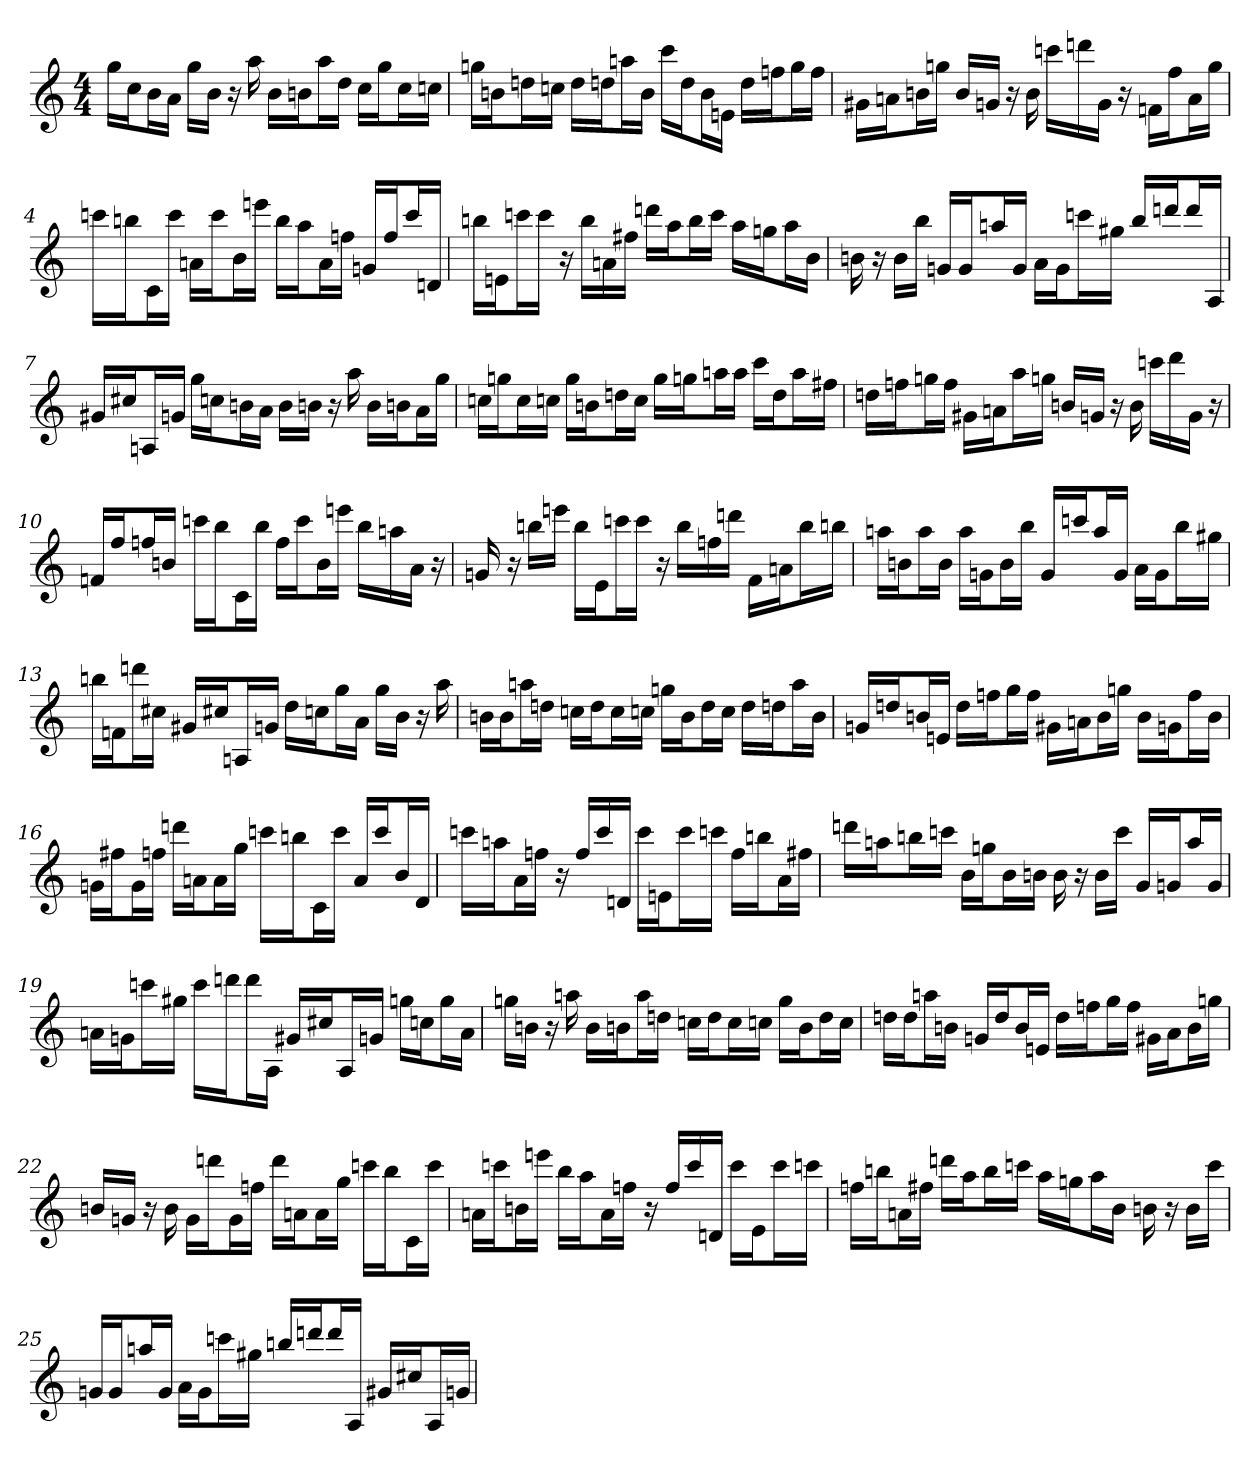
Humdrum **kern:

**kern
*part1
*staff1
*clefG2
*M4/4
=1
16gg\LL
16cc\J
16b\L
16a\JJ
16gg\LL
16b\JJ
16r
16aa
16b\LL
16bn\J
16aa\L
16dd\JJ
16cc\LL
16gg\J
16cc\L
16ccn\JJ
=2
16ggn\LL
16bn\J
16ddn\L
16ccn\JJ
16dd\LL
16ddn\J
16aan\L
16b\JJ
16ccc\LL
16dd\J
16b\L
16en\JJ
16dd\LL
16ffn\J
16gg\L
16ff\JJ
=3
16g#X\LL
16an\J
16bn\L
16ggn\JJ
16b/LL
16gn/JJ
16r
16b
16cccn\LL
16dddn\
16g\JJ
16r
16fn\LL
16ff\J
16a\L
16gg\JJ
=4
16cccn\LL
16bbn\J
16c\L
16ccc\JJ
16an\LL
16ccc\J
16b\L
16eeen\JJ
16bb\LL
16aa\J
16a\L
16ffn\JJ
16gn/LL
16ff/J
16ccc/L
16dn/JJ
=5
16bbn\LL
16en\J
16cccn\L
16ccc\JJ
16r
16bb\LL
16an\
16ff#X\JJ
16dddn\LL
16aa\J
16bb\L
16ccc\JJ
16aa\LL
16ggn\J
16aa\L
16b\JJ
=6
16bn
16r
16b\LL
16bb\JJ
16gn/LL
16g/J
16aan/L
16g/JJ
16a\LL
16g\J
16cccn\L
16gg#X\JJ
16bb/LL
16dddn/J
16ddd/L
16A/JJ
=7
16g#X/LL
16cc#X/J
16An/L
16gn/JJ
16gg\LL
16ccn\J
16bn\L
16a\JJ
16b\LL
16bn\JJ
16r
16aa
16b\LL
16bn\J
16a\L
16gg\JJ
=8
16ccn\LL
16ggn\J
16cc\L
16ccn\JJ
16gg\LL
16bn\J
16ddn\L
16cc\JJ
16gg\LL
16ggn\J
16aan\L
16aa\JJ
16ccc\LL
16dd\J
16aa\L
16ff#X\JJ
=9
16ddn\LL
16ffn\J
16ggn\L
16ff\JJ
16g#X\LL
16an\J
16aa\L
16ggn\JJ
16bn/LL
16gn/JJ
16r
16b
16cccn\LL
16ddd\
16g\JJ
16r
=10
16fn/LL
16ff/J
16ffn/L
16bn/JJ
16cccn\LL
16bb\J
16c\L
16bb\JJ
16ff\LL
16ccc\J
16b\L
16eeen\JJ
16bb\LL
16aan\
16a\JJ
16r
=11
16gn
16r
16bbn\LL
16eeen\JJ
16bb\LL
16e\J
16cccn\L
16ccc\JJ
16r
16bb\LL
16ffn\
16dddn\JJ
16f\LL
16an\J
16bb\L
16bbn\JJ
=12
16aan\LL
16bn\J
16aa\L
16b\JJ
16aa\LL
16gn\J
16b\L
16bb\JJ
16g/LL
16cccn/J
16aa/L
16g/JJ
16a\LL
16g\J
16bb\L
16gg#X\JJ
=13
16bbn\LL
16fn\J
16dddn\L
16cc#X\JJ
16g#X/LL
16cc#X/J
16An/L
16gn/JJ
16dd\LL
16ccn\J
16gg\L
16a\JJ
16gg\LL
16b\JJ
16r
16aa
=14
16bn\LL
16b\J
16aan\L
16ddn\JJ
16ccn\LL
16dd\J
16cc\L
16ccn\JJ
16ggn\LL
16b\J
16dd\L
16cc\JJ
16dd\LL
16ddn\J
16aa\L
16b\JJ
=15
16gn/LL
16ddn/J
16bn/L
16en/JJ
16dd\LL
16ffn\J
16gg\L
16ff\JJ
16g#X\LL
16an\J
16b\L
16ggn\JJ
16b\LL
16gn\J
16ff\L
16b\JJ
=16
16gn\LL
16ff#X\J
16g\L
16ffn\JJ
16dddn\LL
16an\J
16a\L
16gg\JJ
16cccn\LL
16bbn\J
16c\L
16ccc\JJ
16a/LL
16ccc/J
16b/L
16d/JJ
=17
16cccn\LL
16aan\J
16a\L
16ffn\JJ
16r
16ff/LL
16ccc/
16dn/JJ
16ccc\LL
16en\J
16ccc\L
16cccn\JJ
16ff\LL
16bbn\J
16a\L
16ff#X\JJ
=18
16dddn\LL
16aan\J
16bbn\L
16cccn\JJ
16b\LL
16ggn\J
16b\L
16bn\JJ
16b
16r
16b\LL
16ccc\JJ
16g/LL
16gn/J
16aa/L
16g/JJ
=19
16an\LL
16gn\J
16cccn\L
16gg#X\JJ
16ccc\LL
16dddn\J
16ddd\L
16A\JJ
16g#X/LL
16cc#X/J
16A/L
16gn/JJ
16ggn\LL
16ccn\J
16gg\L
16a\JJ
=20
16ggn\LL
16bn\JJ
16r
16aan
16b\LL
16bn\J
16aa\L
16ddn\JJ
16ccn\LL
16dd\J
16cc\L
16ccn\JJ
16gg\LL
16b\J
16dd\L
16cc\JJ
=21
16ddn\LL
16dd\J
16aan\L
16bn\JJ
16gn/LL
16dd/J
16b/L
16en/JJ
16dd\LL
16ffn\J
16gg\L
16ff\JJ
16g#X\LL
16a\J
16b\L
16ggn\JJ
=22
16bn/LL
16gn/JJ
16r
16b
16g\LL
16dddn\J
16g\L
16ffn\JJ
16ddd\LL
16an\J
16a\L
16gg\JJ
16cccn\LL
16bb\J
16c\L
16ccc\JJ
=23
16an\LL
16cccn\J
16bn\L
16eeen\JJ
16bb\LL
16aa\J
16a\L
16ffn\JJ
16r
16ff/LL
16ccc/
16dn/JJ
16ccc\LL
16e\J
16ccc\L
16cccn\JJ
=24
16ffn\LL
16bbn\J
16an\L
16ff#X\JJ
16dddn\LL
16aa\J
16bb\L
16cccn\JJ
16aa\LL
16ggn\J
16aa\L
16b\JJ
16bn
16r
16b\LL
16ccc\JJ
=25
16gn/LL
16g/J
16aan/L
16g/JJ
16a\LL
16g\J
16cccn\L
16gg#X\JJ
16bbn/LL
16dddn/J
16ddd/L
16A/JJ
16g#X/LL
16cc#X/J
16A/L
16gn/JJ
=
*-
